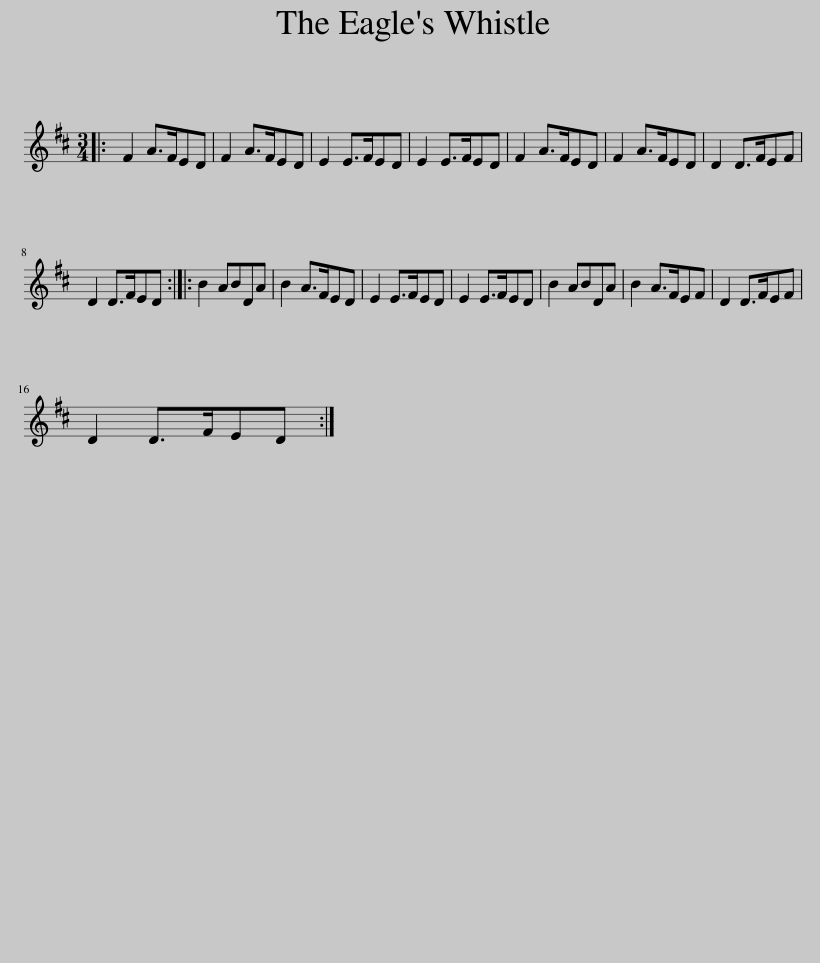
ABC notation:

X:1
L:1/8
M:3/4
I:linebreak $
K:D
V:1 treble
V:1
|: F2 A>FED | F2 A>FED | E2 E>FED | E2 E>FED | F2 A>FED | %5
 F2 A>FED | D2 D>FEF |$ D2 D>FED :: B2 ABDA | B2 A>FED | %10
 E2 E>FED | E2 E>FED | B2 ABDA | B2 A>FEF | D2 D>FEF |$ %15
 D2 D>FED :| %16
